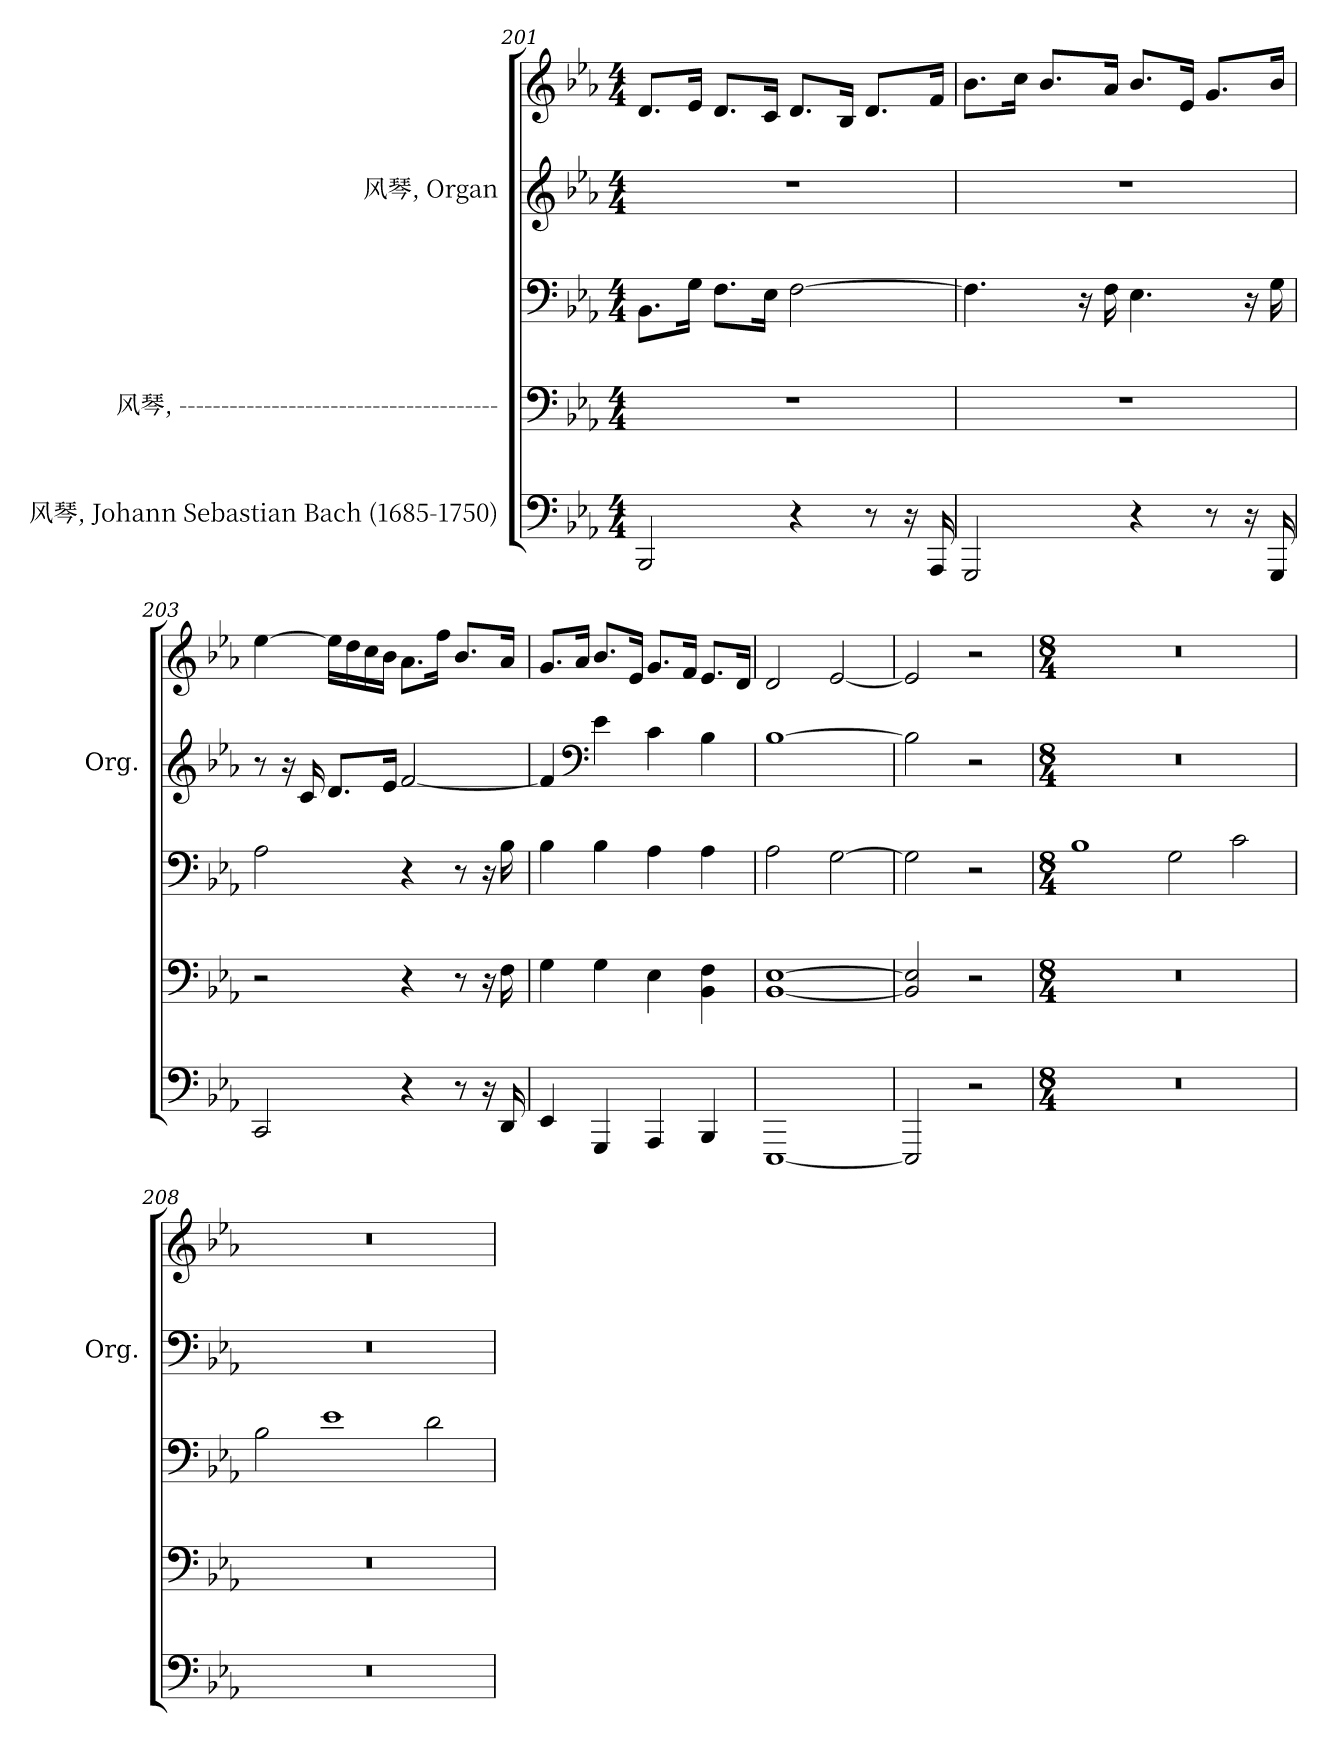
**kern	**kern	**kern	**kern	**kern
*part3	*part2	*part2	*part1	*part1
*staff5	*staff4	*staff3	*staff2	*staff1
*I"风琴, Johann Sebastian Bach   (1685-1750)	*I"风琴, --------------------------------------	*	*I"风琴, Organ	*
*	*	*	*I'Org.	*
*clefF4	*clefF4	*clefF4	*clefG2	*clefG2
*k[b-e-a-]	*k[b-e-a-]	*k[b-e-a-]	*k[b-e-a-]	*k[b-e-a-]
*M4/4	*M4/4	*M4/4	*M4/4	*M4/4
=201	=201	=201	=201	=201
2BBB-/	1r	8.BB-\L	1r	8.d/L
.	.	16G\Jk	.	16e-/Jk
.	.	8.F\L	.	8.d/L
.	.	16E-\Jk	.	16c/Jk
4r	.	[2F\	.	8.d/L
.	.	.	.	16B-/Jk
8r	.	.	.	8.d/L
16r	.	.	.	.
16AAA-/	.	.	.	16f/Jk
=202	=202	=202	=202	=202
2GGG/	1r	4.F\]	1r	8.b-\L
.	.	.	.	16cc\Jk
.	.	.	.	8.b-/L
.	.	16r	.	.
.	.	16F\	.	16a-/Jk
4r	.	4.E-\	.	8.b-/L
.	.	.	.	16e-/Jk
8r	.	.	.	8.g/L
16r	.	16r	.	.
16GGG/	.	16G\	.	16b-/Jk
!!LO:LB:g=z
=203	=203	=203	=203	=203
*	*	*	*	*MM92
2CC/	2r	2A-\	8r	[4ee-\
.	.	.	16r	.
.	.	.	16c/	.
.	.	.	8.d/L	16ee-\LL]
.	.	.	.	16dd\
.	.	.	.	16cc\
.	.	.	16e-/Jk	16b-\JJ
4r	4r	4r	[2f/	8.a-\L
.	.	.	.	16ff\Jk
8r	8r	8r	.	8.b-/L
16r	16r	16r	.	.
16DD/	16F\	16B-\	.	16a-/Jk
=204	=204	=204	=204	=204
*	*	*	*	*MM85
4EE-/	4G\	4B-\	4f/]	8.g/L
.	.	.	.	16a-/Jk
*	*	*	*clefF4	*
4GGG/	4G\	4B-\	4e-\	8.b-/L
.	.	.	.	16e-/Jk
4AAA-/	4E-\	4A-\	4c\	8.g/L
.	.	.	.	16f/Jk
4BBB-/	4BB-\ 4F\	4A-\	4B-\	8.e-/L
.	.	.	.	16d/Jk
=205	=205	=205	=205	=205
*	*	*	*	*MM77
[1EEE-	[1BB- [1E-	2A-\	[1B-	2d/
.	.	[2G\	.	[2e-/
=206	=206	=206	=206	=206
*	*	*	*	*MM70
2EEE-/]	2BB-/] 2E-/]	2G\]	2B-\]	2e-/]
2r	2r	2r	2r	2r
=207	=207	=207	=207	=207
*M8/4	*M8/4	*M8/4	*M8/4	*M8/4
*	*	*	*	*MM136
0r	0r	1B-	0r	0r
.	.	2G\	.	.
.	.	2c\	.	.
=208	=208	=208	=208	=208
0r	0r	2B-\	0r	0r
.	.	1e-	.	.
.	.	2d\	.	.
=	=	=	=	=
*-	*-	*-	*-	*-
